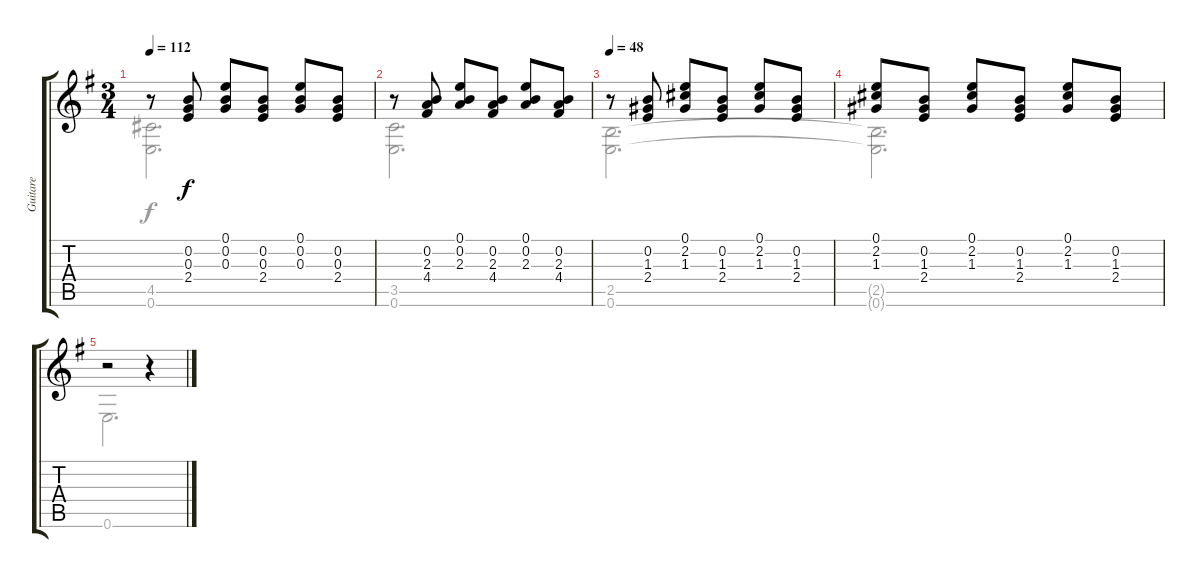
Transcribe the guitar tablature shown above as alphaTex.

\track ("Guitare" "Guitare") {instrument acousticguitarnylon}
\staff {score tabs}
\tuning (E4 B3 G3 D3 A2 E2) {hide}
\voice
\ts (3 4)
\tempo 112
\clef g2
\ks g
r.8{dy f} (0.2 0.3 2.4).8 (0.1 0.2 0.3).8 (0.2 0.3 2.4).8 (0.1 0.2 0.3).8 (0.2 0.3 2.4).8 |
r.8 (0.2 2.3 4.4).8 (0.1 0.2 2.3).8 (0.2 2.3 4.4).8 (0.1 0.2 2.3).8 (0.2 2.3 4.4).8 |
\tempo 48
r.8 (0.2 1.3 2.4).8 (0.1 2.2 1.3).8 (0.2 1.3 2.4).8 (0.1 2.2 1.3).8 (0.2 1.3 2.4).8 |
(0.1 2.2 1.3).8 (0.2 1.3 2.4).8 (0.1 2.2 1.3).8 (0.2 1.3 2.4).8 (0.1 2.2 1.3).8 (0.2 1.3 2.4).8 |
r.2 r.4
\voice
\clef g2
\ottava regular
\simile none
\ks g
(4.5 0.6).2{d dy f} |
(3.5 0.6).2{d} |
(2.5 0.6).2{d} |
(2.5{t} 0.6{t}).2{d} |
0.6.2{d}
